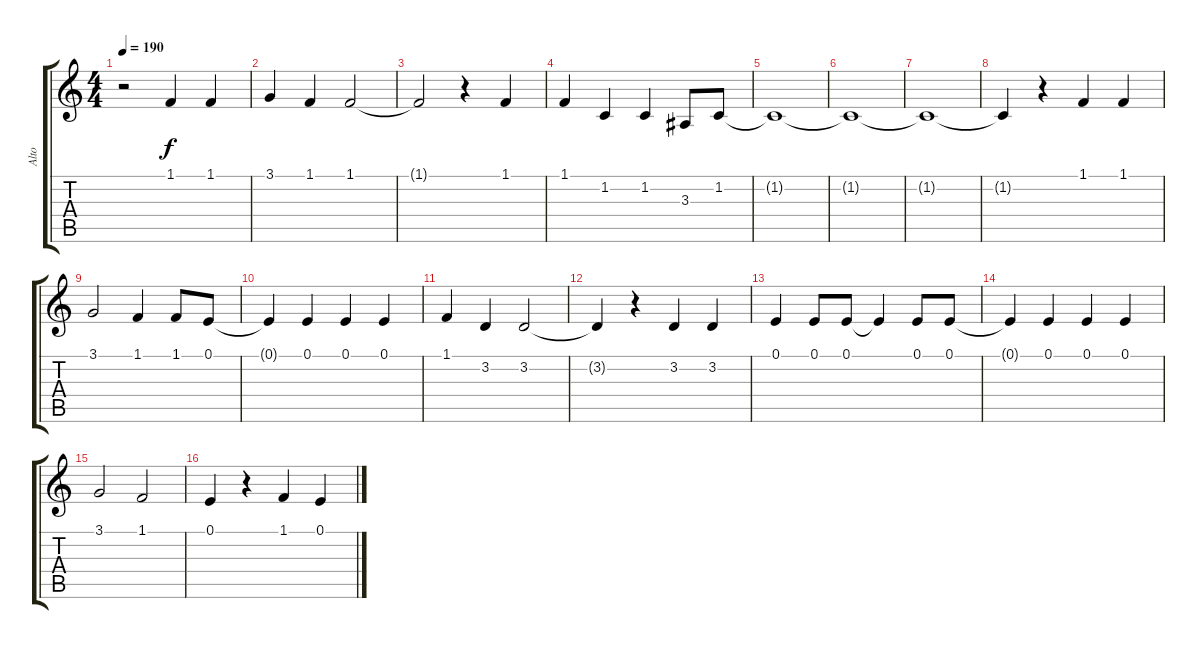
\track ("Alto" "Alto") {instrument voiceoohs}
\staff {score tabs}
\tuning (E4 B3 G3 D3 A2 E2) {hide}
\ts (4 4)
\tempo 190
\clef g2
\ks c
r.2{dy f} 1.1.4 1.1.4 |
3.1.4 1.1.4 1.1.2 |
1.1{t}.2 r.4 1.1.4 |
1.1.4 1.2.4 1.2.4 3.3.8 1.2.8 |
1.2{t}.1 |
1.2{t}.1 |
1.2{t}.1 |
1.2{t}.4 r.4 1.1.4 1.1.4 |
3.1.2 1.1.4 1.1.8 0.1.8 |
0.1{t}.4 0.1.4 0.1.4 0.1.4 |
1.1.4 3.2.4 3.2.2 |
3.2{t}.4 r.4 3.2.4 3.2.4 |
0.1.4 0.1.8 0.1.8 0.1{t}.4 0.1.8 0.1.8 |
0.1{t}.4 0.1.4 0.1.4 0.1.4 |
3.1.2 1.1.2 |
0.1.4 r.4 1.1.4 0.1.4
